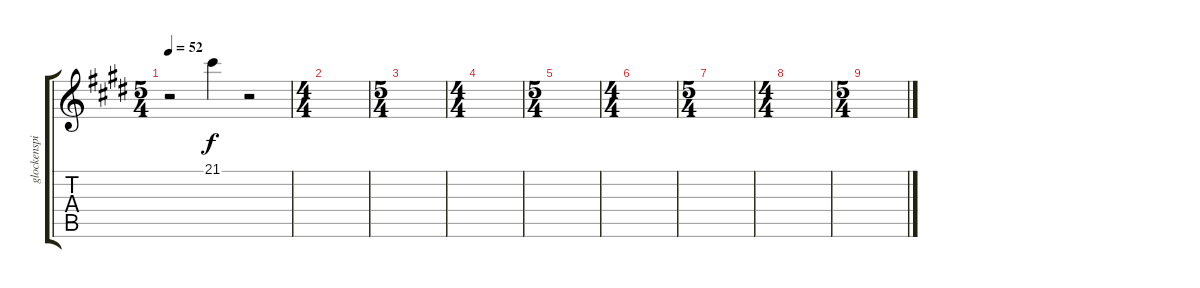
\track ("glockenspiel" "glockenspi") {instrument glockenspiel}
\staff {score tabs}
\tuning (E4 B3 G3 D3 A2 E2) {hide}
\ts (5 4)
\tempo 52
\clef g2
\ks e
r.2{dy f} 21.1.4 r.2 |
\ts (4 4)
|
\ts (5 4)
|
\ts (4 4)
|
\ts (5 4)
|
\ts (4 4)
|
\ts (5 4)
|
\ts (4 4)
|
\ts (5 4)
